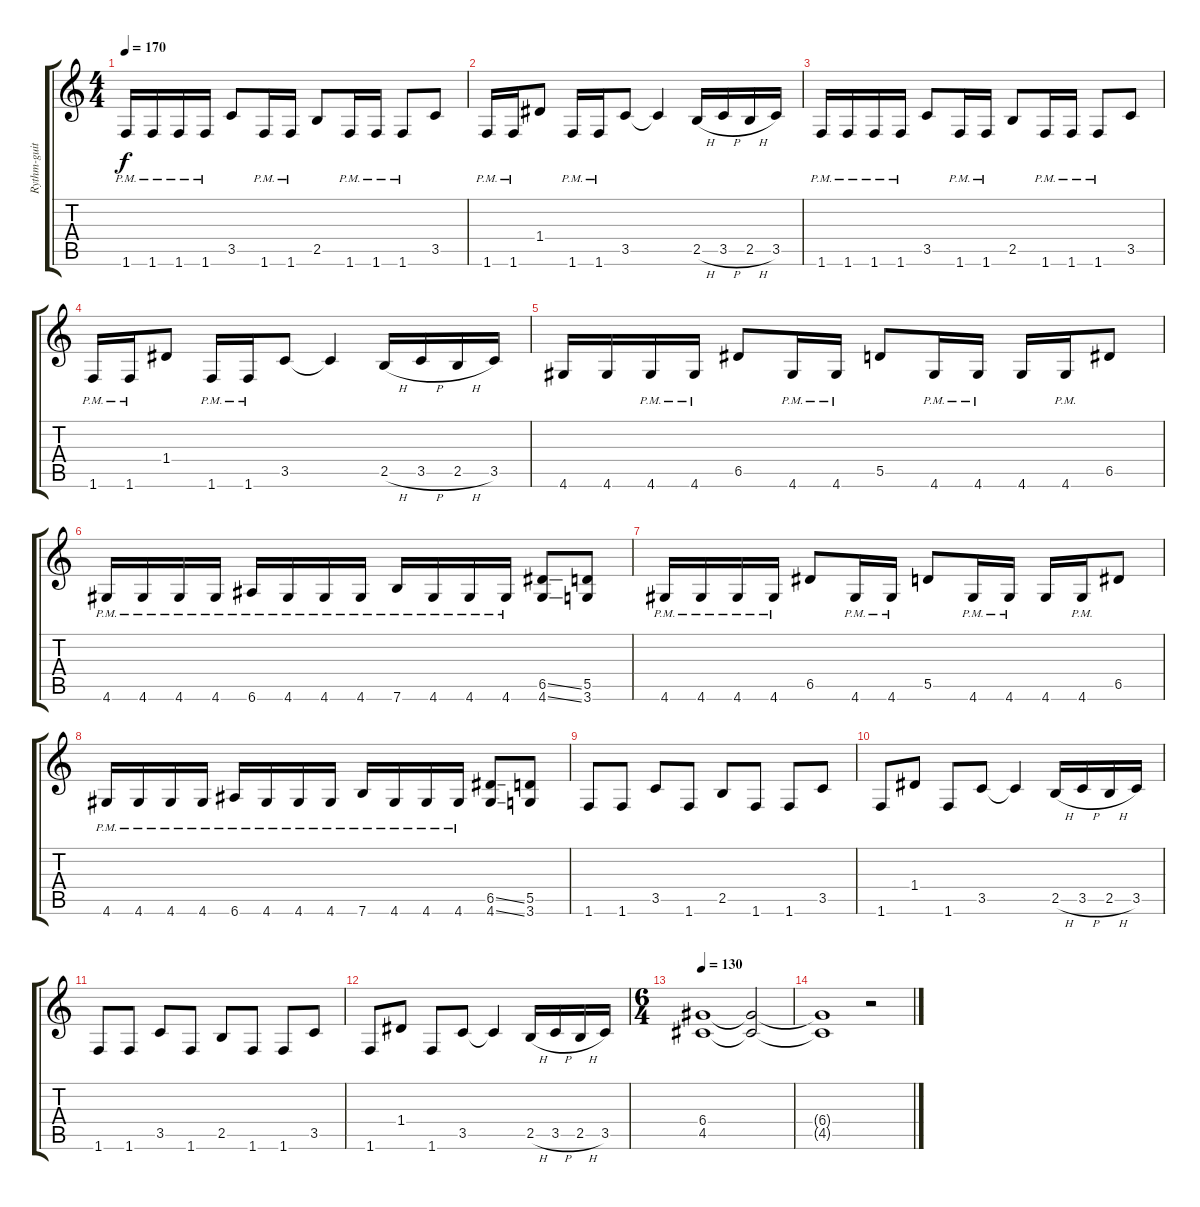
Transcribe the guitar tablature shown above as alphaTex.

\track ("Rythm-guitar - Silenoz" "Rythm-guit") {instrument overdrivenguitar}
\staff {score tabs}
\tuning (E4 B3 G3 D3 A2 E2) {hide}
\ts (4 4)
\tempo 170
\clef g2
\ks c
1.6{pm}.16{dy f} 1.6{pm}.16 1.6{pm}.16 1.6{pm}.16 3.5.8 1.6{pm}.16 1.6{pm}.16 2.5.8 1.6{pm}.16 1.6{pm}.16 1.6{pm}.8 3.5.8 |
1.6{pm}.16 1.6{pm}.16 1.4.8 1.6{pm}.16 1.6{pm}.16 3.5.8 3.5{t}.4 2.5{h}.16 3.5{h}.16 2.5{h}.16 3.5.16 |
1.6{pm}.16 1.6{pm}.16 1.6{pm}.16 1.6{pm}.16 3.5.8 1.6{pm}.16 1.6{pm}.16 2.5.8 1.6{pm}.16 1.6{pm}.16 1.6{pm}.8 3.5.8 |
1.6{pm}.16 1.6{pm}.16 1.4.8 1.6{pm}.16 1.6{pm}.16 3.5.8 3.5{t}.4 2.5{h}.16 3.5{h}.16 2.5{h}.16 3.5.16 |
4.6.16 4.6.16 4.6{pm}.16 4.6{pm}.16 6.5.8 4.6{pm}.16 4.6{pm}.16 5.5.8 4.6{pm}.16 4.6{pm}.16 4.6.16 4.6{pm}.16 6.5.8 |
4.6{pm}.16 4.6{pm}.16 4.6{pm}.16 4.6{pm}.16 6.6{pm}.16 4.6{pm}.16 4.6{pm}.16 4.6{pm}.16 7.6{pm}.16 4.6{pm}.16 4.6{pm}.16 4.6{pm}.16 (6.5{ss} 4.6{ss}).8 (5.5 3.6).8 |
4.6{pm}.16 4.6{pm}.16 4.6{pm}.16 4.6{pm}.16 6.5.8 4.6{pm}.16 4.6{pm}.16 5.5.8 4.6{pm}.16 4.6{pm}.16 4.6.16 4.6{pm}.16 6.5.8 |
4.6{pm}.16 4.6{pm}.16 4.6{pm}.16 4.6{pm}.16 6.6{pm}.16 4.6{pm}.16 4.6{pm}.16 4.6{pm}.16 7.6{pm}.16 4.6{pm}.16 4.6{pm}.16 4.6{pm}.16 (6.5{ss} 4.6{ss}).8 (5.5 3.6).8 |
1.6.8 1.6.8 3.5.8 1.6.8 2.5.8 1.6.8 1.6.8 3.5.8 |
1.6.8 1.4.8 1.6.8 3.5.8 3.5{t}.4 2.5{h}.16 3.5{h}.16 2.5{h}.16 3.5.16 |
1.6.8 1.6.8 3.5.8 1.6.8 2.5.8 1.6.8 1.6.8 3.5.8 |
1.6.8 1.4.8 1.6.8 3.5.8 3.5{t}.4 2.5{h}.16 3.5{h}.16 2.5{h}.16 3.5.16 |
\ts (6 4)
\tempo 130
(6.4 4.5).1{volume 0} (6.4{t} 4.5{t}).2 |
(6.4{t} 4.5{t}).1 r.2
